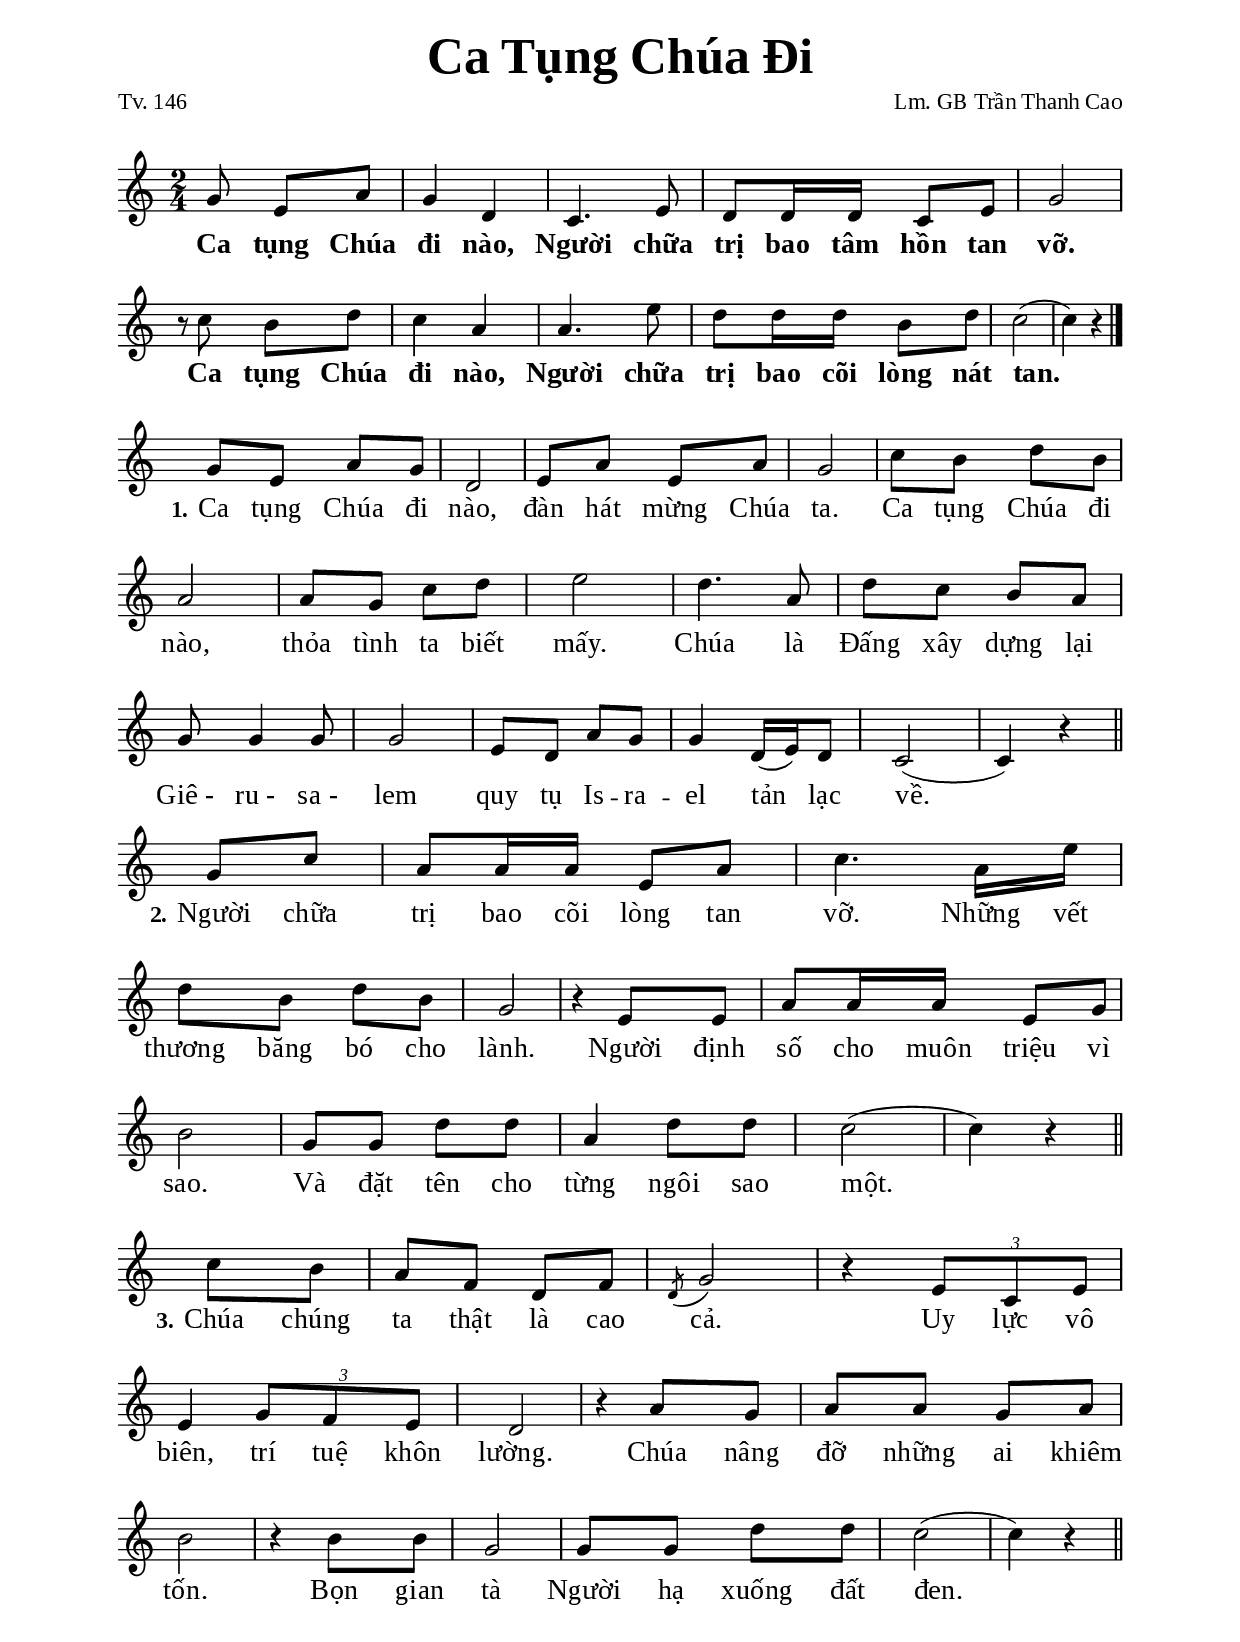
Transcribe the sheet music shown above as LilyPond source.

% Cài đặt chung
\version "2.22.1"
\include "english.ly"

\header {
 title = \markup { \fontsize #3 "Ca Tụng Chúa Đi" }
  poet = "Tv. 146"
  composer = "Lm. GB Trần Thanh Cao"
  arranger = " "
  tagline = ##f
}

% Nhạc điệp khúc
nhacDiepKhuc = \relative c'' {
  \partial 4. g8 e a |
  g4 d |
  c4. e8 |
  d d16 d  c8 e |
  g2 |
  r8 c b d |
  c4 a |
  a4. e'8 |
  d d16 d b8 d |
  c2 ( |
  c4) r \bar "|."
}

% Nhạc phiên khúc
nhacPhienKhucMot = \relative c'' {
  g8 e a g |
  d2 |
  e8 a e a |
  g2 |
  c8 b d b |
  a2 |
  a8 g c d |
  e2 |
  d4. a8 |
  d8 c b a |
  g8 g4 g8 |
  g2 |
  e8 d a' g |
  g4 d16 (e) d8 |
  c2 ( |
  c4) r \bar "||"
}

nhacPhienKhucHai = \relative c'' {
  \partial 4 g8 c |
  a a16 a e8 a |
  c4. a16 e' |
  d8 b d b |
  g2 |
  r4 e8 e |
  a a16 a e8 g |
  b2 |
  g8 g d' d |
  a4 d8 d |
  c2 ( |
  c4) r \bar "||"
}

nhacPhienKhucBa = \relative c'' {
  \partial 4 c8 b |
  a f d f |
  \acciaccatura d8 g2 |
  r4 \tuplet 3/2 { e8 c e } |
  e4 \tuplet 3/2 { g8 f e } |
  d2 |
  r4 a'8 g |
  a a g a |
  b2 |
  r4 b8 b |
  g2 |
  g8 g d' d |
  c2 ( |
  c4) r \bar "||"
}

% Lời điệp khúc
loiDiepKhuc = \lyricmode {
  Ca tụng Chúa đi nào, Người chữa trị bao tâm hồn tan vỡ.
  Ca tụng Chúa đi nào, Người chữa trị bao cõi lòng nát tan.
}

% Lời phiên khúc
loiPhienKhucMot = \lyricmode {
  \set stanza = #"1."
  Ca tụng Chúa đi nào, đàn hát mừng Chúa ta.
  Ca tụng Chúa đi nào, thỏa tình ta biết mấy.
  Chúa là Đấng xây dựng lại "Giê -" "ru -" "sa -" lem
  quy tụ Is -- ra -- el tản lạc về.
}

loiPhienKhucHai = \lyricmode {
  \set stanza = #"2."
  Người chữa trị bao cõi lòng tan vỡ.
  Những vết thương băng bó cho lành.
  Người định số cho muôn triệu vì sao.
  Và đặt tên cho từng ngôi sao một.
}

loiPhienKhucBa = \lyricmode {
  \set stanza = #"3."
  Chúa chúng ta thật là cao cả.
  Uy lực vô biên, trí tuệ khôn lường.
  Chúa nâng đỡ những ai khiêm tốn.
  Bọn gian tà Người hạ xuống đất đen.
}


% Dàn trang
\paper {
  #(set-paper-size "a4")
  top-margin = 10\mm
  bottom-margin = 10\mm
  left-margin = 20\mm
  right-margin = 20\mm
  indent = #0
  #(define fonts
    (make-pango-font-tree
      "Liberation Serif"
      "Liberation Serif"
      "Liberation Serif"
      (/ 20 20)))
  page-count = #1
  system-system-spacing = #'((basic-distance . 13))
  score-system-spacing = #'((basic-distance . 13))
}

% Thiết lập tông và nhịp
TongNhip = { \key c \major \time 2/4 }

\score {
  \new ChoirStaff <<
    \new Staff = diepKhuc \with {
        \consists "Merge_rests_engraver"
        %\magnifyStaff #(magstep +1)
      }
      <<
      \new Voice = beSop {
        \TongNhip \nhacDiepKhuc
      }
    >>
    \new Lyrics \lyricsto beSop \loiDiepKhuc
  >>
  \layout {
    \override Lyrics.LyricText.font-series = #'bold
    \override Lyrics.LyricText.font-size = #+2
    \override Lyrics.LyricSpace.minimum-distance = #2
    \override Score.BarNumber.break-visibility = ##(#f #f #f)
    \override Score.SpacingSpanner.uniform-stretching = ##t
  }
}

\score {
  \new ChoirStaff <<
    \new Staff = phienKhuc \with {
        %\magnifyStaff #(magstep +1)
      }
      <<
      \new Voice = beSop {
        \key c \major \time 2/4 \nhacPhienKhucMot
      }
    >>
    \new Lyrics \lyricsto beSop \loiPhienKhucMot
  >>
  \layout {
    \override Staff.TimeSignature.transparent = ##t
    \override Lyrics.LyricText.font-size = #+2
    \override Lyrics.LyricSpace.minimum-distance = #2
    \override Score.BarNumber.break-visibility = ##(#f #f #f)
    \override Score.SpacingSpanner.uniform-stretching = ##t
  } 
}

\score {
  \new ChoirStaff <<
    \new Staff = phienKhuc \with {
        %\magnifyStaff #(magstep +1)
      }
      <<
      \new Voice = beSop {
        \key c \major \time 2/4 \nhacPhienKhucHai
      }
    >>
    \new Lyrics \lyricsto beSop \loiPhienKhucHai
  >>
  \layout {
    \override Staff.TimeSignature.transparent = ##t
    \override Lyrics.LyricText.font-size = #+2
    \override Lyrics.LyricSpace.minimum-distance = #3
    \override Score.BarNumber.break-visibility = ##(#f #f #f)
    \override Score.SpacingSpanner.uniform-stretching = ##t
  } 
}

\score {
  \new ChoirStaff <<
    \new Staff = phienKhuc \with {
        %\magnifyStaff #(magstep +1)
      }
      <<
      \new Voice = beSop {
        \key c \major \time 2/4 \nhacPhienKhucBa
      }
    >>
    \new Lyrics \lyricsto beSop \loiPhienKhucBa
  >>
  \layout {
    \override Staff.TimeSignature.transparent = ##t
    \override Lyrics.LyricText.font-size = #+2
    \override Lyrics.LyricSpace.minimum-distance = #3.5
    \override Score.BarNumber.break-visibility = ##(#f #f #f)
    \override Score.SpacingSpanner.uniform-stretching = ##t
  } 
}
